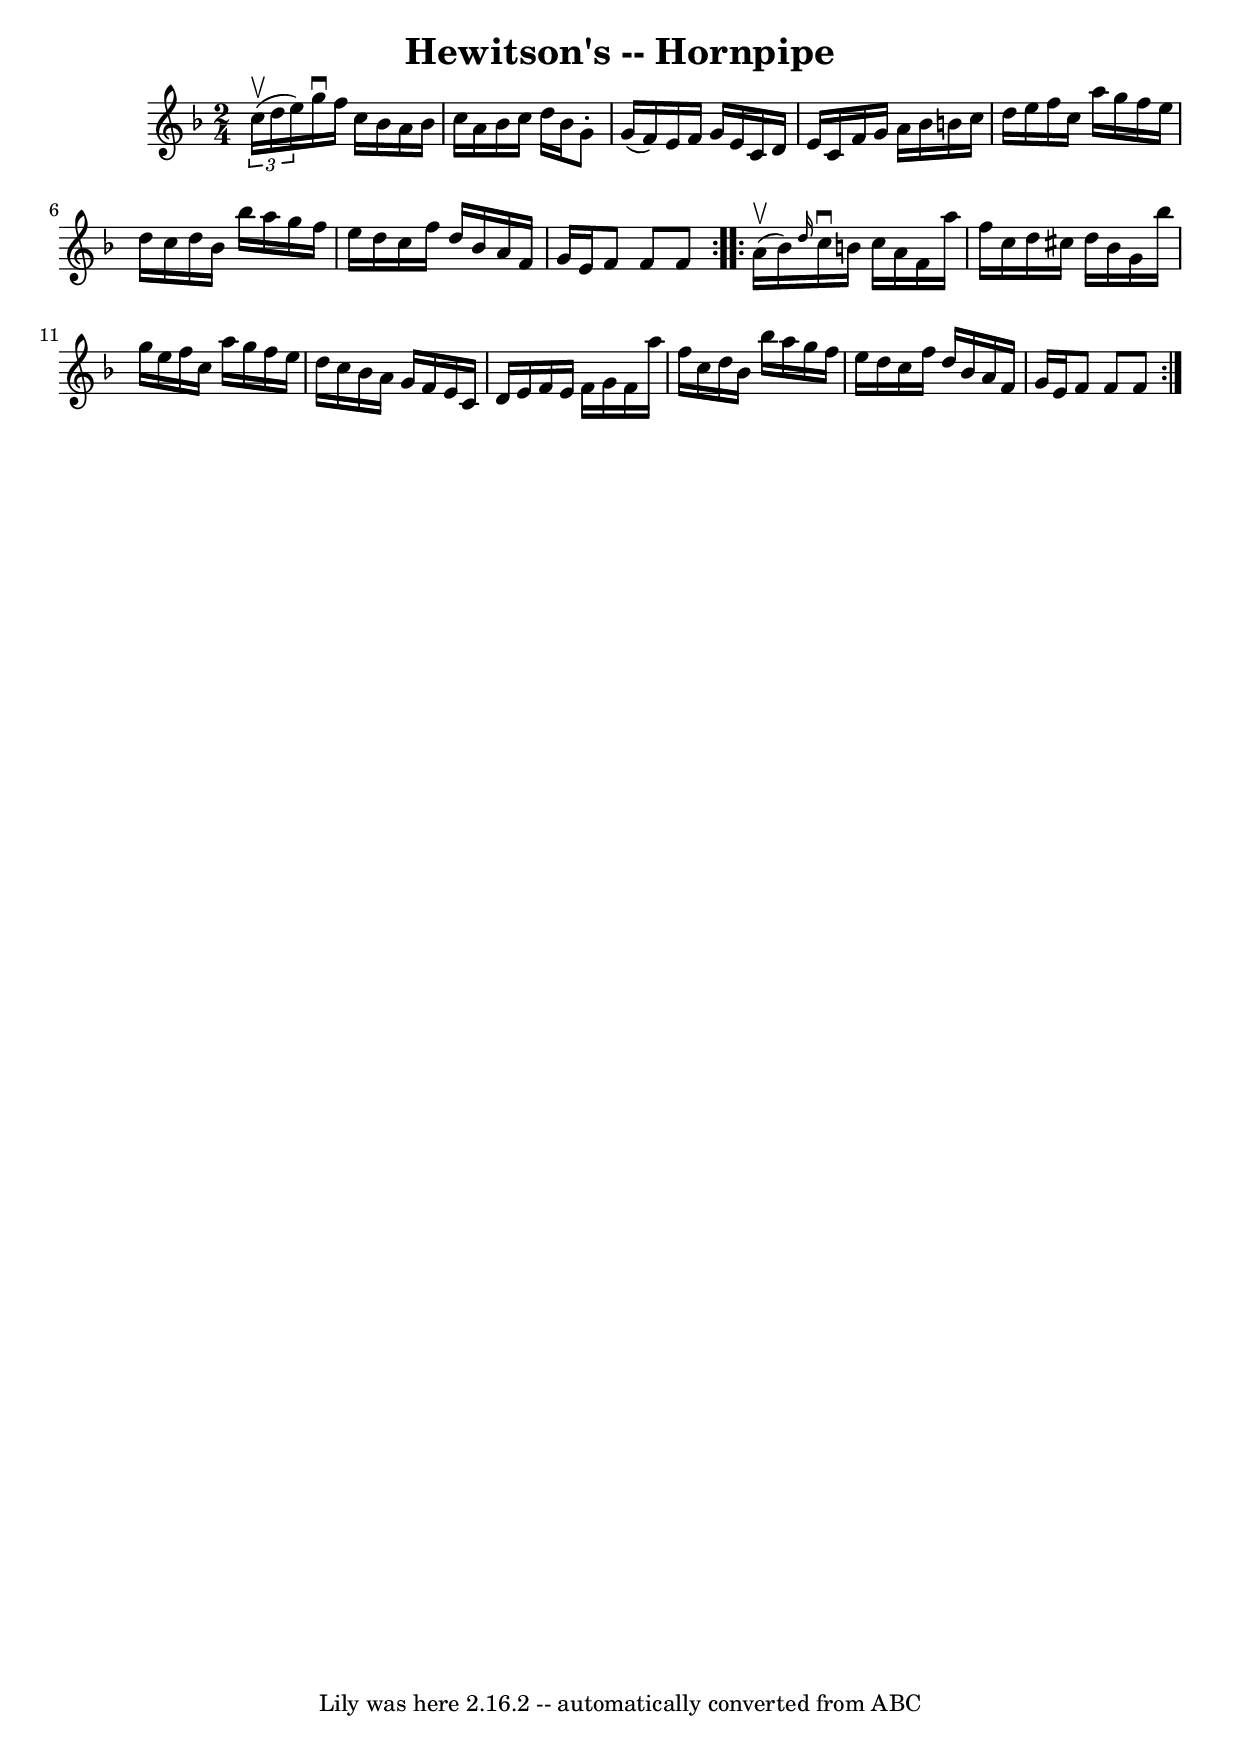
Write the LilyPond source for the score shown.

\version "2.7.40"
\include "Mammoth.ily"
\header {
	%% book = "Cole's 1000 Fiddle Tunes"
	crossRefNumber = "1"
	footnotes = ""
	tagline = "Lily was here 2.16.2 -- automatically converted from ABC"
	title = "Hewitson's -- Hornpipe"
}
voicedefault =  {


\repeat volta 2 {
\time 2/4 
\key f \major   \times 2/3 { c''16 (^\upbow d''16 e''16) } 
|
 g''16^\downbow f''16 c''16 bes'16 a'16 bes'16    
c''16 a'16  |
 bes'16 c''16 d''16 bes'16 g'8 -. g'16 (
 f'16) |
 e'16 f'16 g'16 e'16 c'16 d'16 e'16    
c'16  |
 f'16 g'16 a'16 bes'16 b'16 c''16 d''16    
e''16  |
 f''16 c''16 a''16 g''16 f''16 e''16 d''16 
 c''16  |
 d''16 bes'16 bes''16 a''16 g''16 f''16    
e''16 d''16  |
 c''16 f''16 d''16 bes'16 a'16 f'16    
g'16 e'16  |
 f'8 f'8 f'8  }     \repeat volta 2 { a'16 
(^\upbow bes'16) |
 \grace { d''16  } c''16^\downbow b'16    
c''16 a'16 f'16 a''16 f''16 c''16  |
 d''16 cis''16   
 d''16 bes'16 g'16 bes''16 g''16 e''16  |
 f''16    
c''16 a''16 g''16 f''16 e''16 d''16 c''16  |
 bes'16  
 a'16 g'16 f'16 e'16 c'16 d'16 e'16  |
 f'16    
e'16 f'16 g'16 f'16 a''16 f''16 c''16  |
 d''16    
bes'16 bes''16 a''16 g''16 f''16 e''16 d''16  |
   
c''16 f''16 d''16 bes'16 a'16 f'16 g'16 e'16  |
   
f'8 f'8 f'8  }   
}

\score{
    <<

	\context Staff="default"
	{
	    \voicedefault 
	}

    >>
	\layout {
	}
	\midi {}
}
